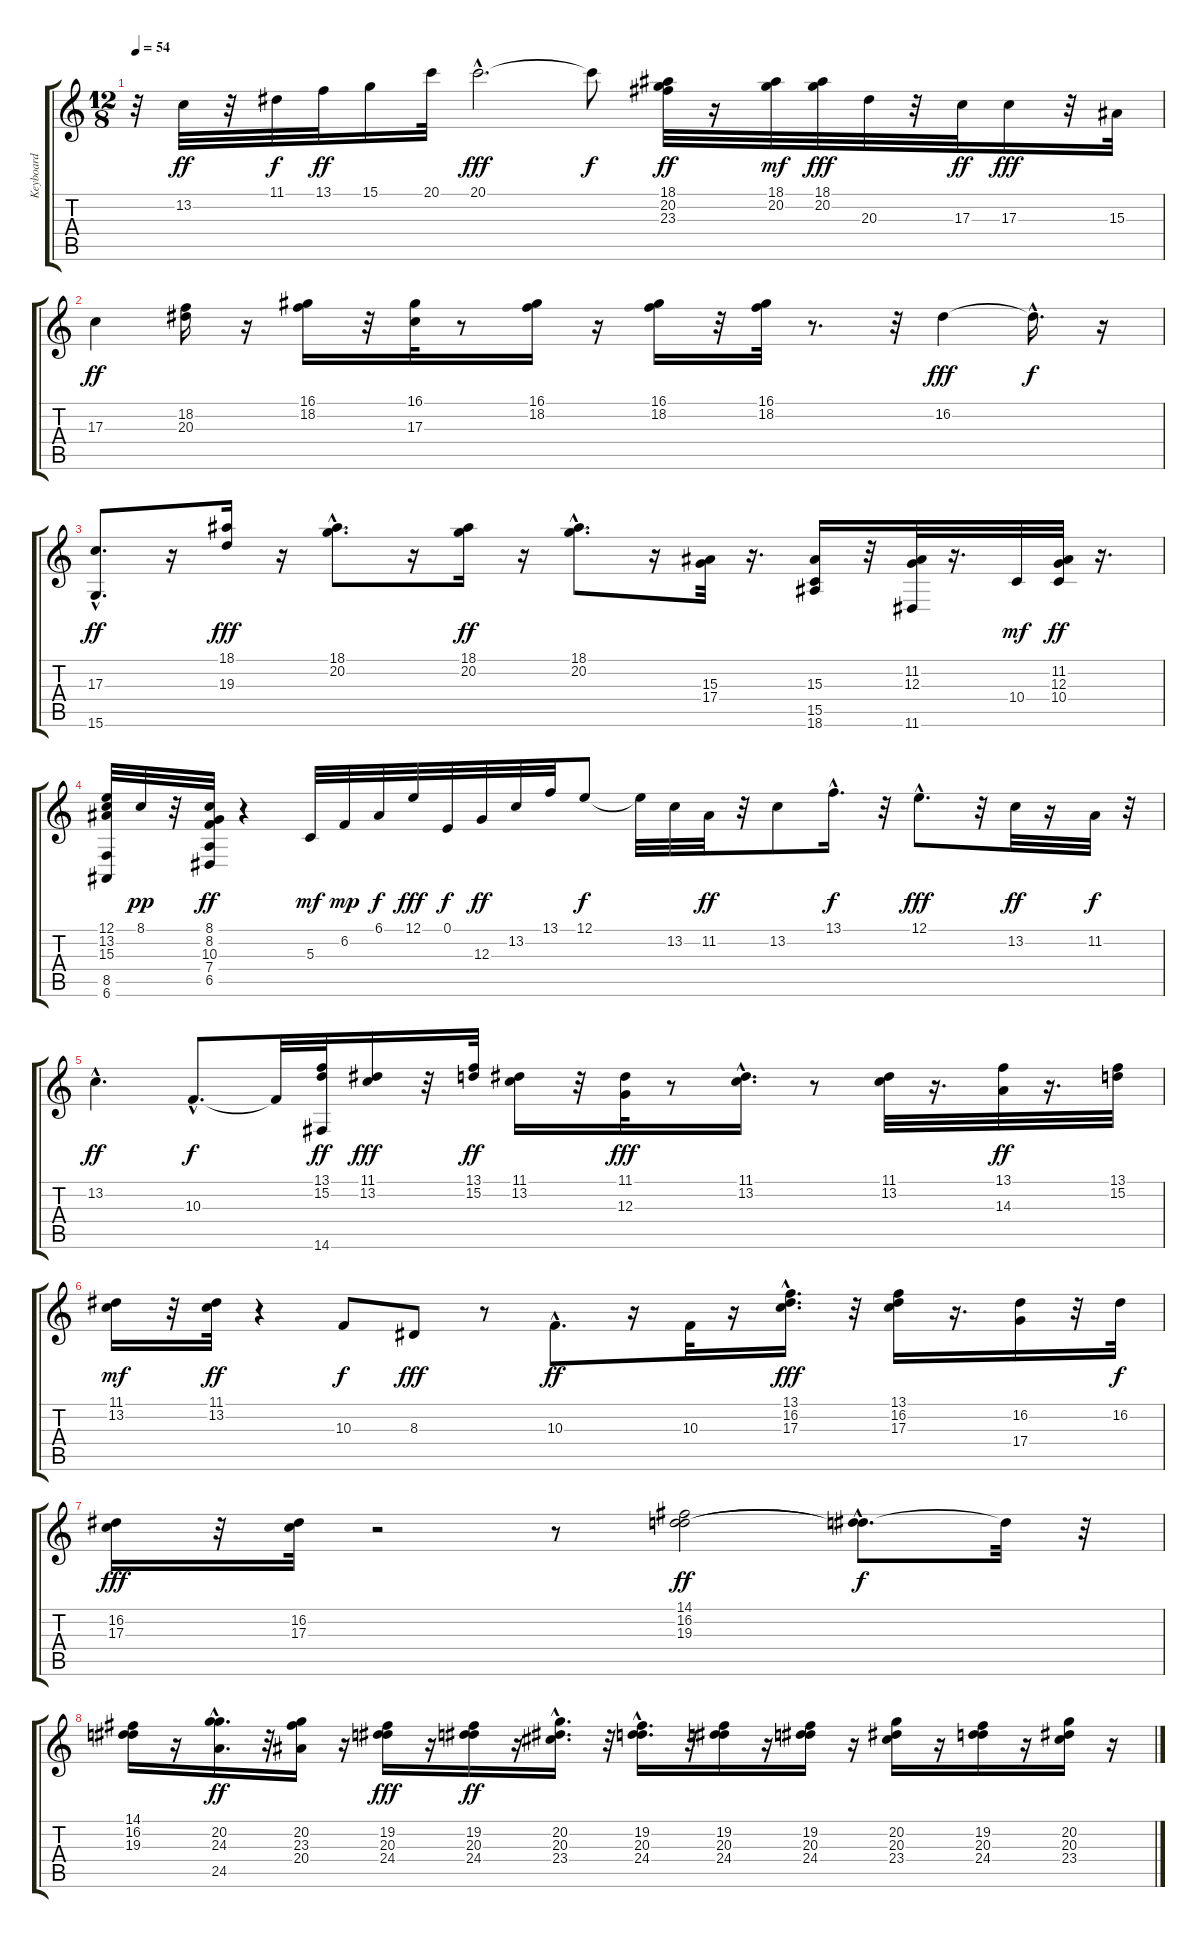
\track ("Keyboard" "Keyboard") {instrument rockorgan}
\staff {score tabs}
\tuning (E4 B3 G3 D3 A2 E2) {hide}
\ts (12 8)
\tempo 54
\clef g2
\ks c
r.32{dy fff} 13.2.32{dy ff} r.32 11.1.32{dy f} 13.1.32{dy ff} 15.1.16 20.1.32 20.1{hac}.2{d dy fff} 20.1{t}.8{dy f} (18.1 20.2 23.3).32{dy ff} r.16 (18.1 20.2).32{dy mf} (18.1 20.2).32{dy fff} 20.3.32 r.32 17.3.32{dy ff} 17.3.16{dy fff} r.32 15.3.32 |
17.3.4{dy ff} (18.2 20.3).16 r.16 (16.1 18.2).16 r.32 (16.1 17.3).32 r.8 (16.1 18.2).16 r.16 (16.1 18.2).16 r.32 (16.1 18.2).32 r.8{d} r.32 16.2.4{dy fff} 16.2{hac t}.16{d dy f} r.16 |
(17.3{hac} 15.6).8{d dy ff} r.16 (18.1 19.3).16{dy fff} r.16 (18.1{hac} 20.2{hac}).8{d} r.16 (18.1 20.2).16{dy ff} r.16 (18.1{hac} 20.2{hac}).8{d} r.16 (15.3 17.4).32 r.16{d} (15.3 15.5 18.6).16 r.32 (11.2 12.3 11.6).32 r.16{d} 10.4.32{dy mf} (11.2 12.3 10.4).32{dy ff} r.16{d} |
(12.1 13.2 15.3 8.5 6.6).32 8.1.32{dy pp} r.32 (8.1 8.2 10.3 7.4 6.5).32{dy ff} r.4 5.3.32{dy mf} 6.2.32{dy mp} 6.1.32{dy f} 12.1.32{dy fff} 0.1.32{dy f} 12.3.32{dy ff} 13.2.32 13.1.32 12.1.8{dy f} 12.1{t}.32 13.2.32 11.2.32{dy ff} r.32 13.2.8 13.1{hac}.16{d dy f} r.32 12.1{hac}.8{d dy fff} r.32 13.2.32{dy ff} r.16 11.2.32{dy f} r.32 |
13.2{hac}.4{d dy ff} 10.3{hac}.8{d dy f} 10.3{t}.32 (13.1 15.2 14.6).32{dy ff} (11.1 13.2).16{dy fff} r.32 (13.1 15.2).32{dy ff} (11.1 13.2).16 r.32 (11.1 12.3).32{dy fff} r.8 (11.1{hac} 13.2{hac}).16{d} r.8 (11.1 13.2).32 r.16{d} (13.1 14.3).32{dy ff} r.16{d} (13.1 15.2).32 |
(11.1 13.2).16{dy mf} r.32 (11.1 13.2).32{dy ff} r.4 10.3.8{dy f} 8.3.8{dy fff} r.8 10.3{hac}.8{d dy ff} r.16 10.3.32 r.16 (13.1 16.2 17.3{hac}).16{d dy fff} r.32 (13.1 16.2 17.3).16 r.16{d} (16.2 17.4).16 r.32 16.2.32{dy f} |
(16.2 17.3).16{dy fff} r.32 (16.2 17.3).32 r.2 r.8 (14.1 16.2 19.3).2{dy ff} (16.2{hac t} 19.3{hac t}).8{d dy f} 19.3{t}.32 r.32 |
(14.1 16.2 19.3).16 r.16 (20.2{hac} 24.3{hac} 24.5).16{d dy ff} r.32 (20.2 23.3 20.4).16 r.16 (19.2 20.3 24.4).16{dy fff} r.16 (19.2 20.3 24.4).16{dy ff} r.16 (20.2{hac} 20.3 23.4).16{d} r.32 (19.2 20.3 24.4{hac}).16{d} r.32 (19.2 20.3 24.4).16 r.16 (19.2 20.3 24.4).16 r.16 (20.2 20.3 23.4).16 r.16 (19.2 20.3 24.4).16 r.16 (20.2 20.3 23.4).16 r.16
